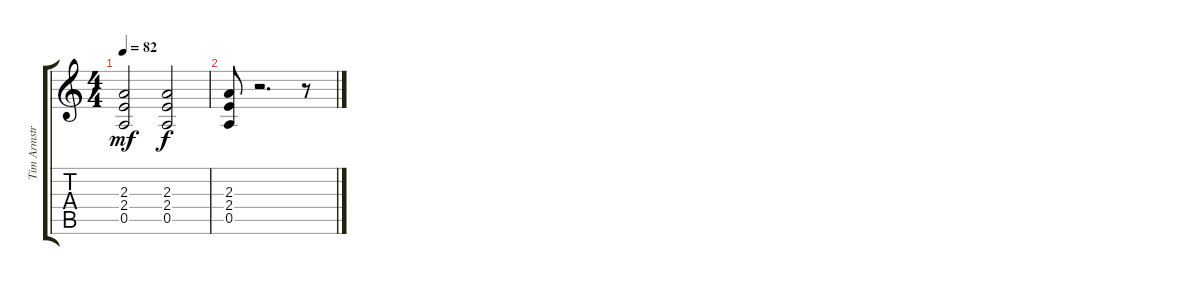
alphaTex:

\track ("Tim Armstrong" "Tim Armstr") {instrument electricguitarclean}
\staff {score tabs}
\tuning (E4 B3 G3 D3 A2 E2) {hide}
\ts (4 4)
\tempo 82
\clef g2
\ks c
(2.3 2.4 0.5).2{dy mf} (2.3 2.4 0.5).2{dy f} |
(2.3 2.4 0.5).8 r.2{d} r.8
